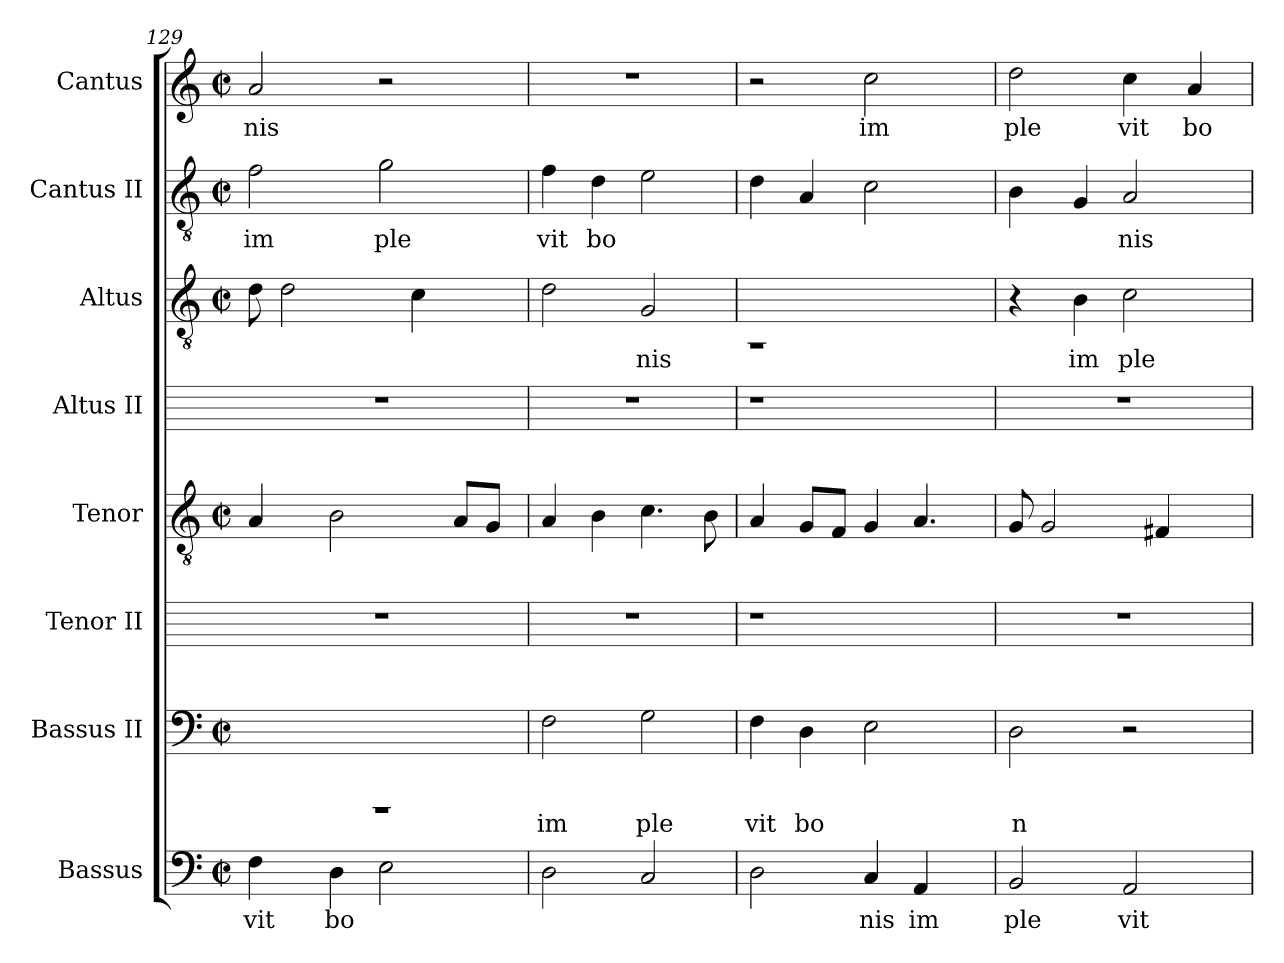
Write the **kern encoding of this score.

**kern	**text	**kern	**text	**kern	**kern	**kern	**kern	**text	**kern	**text	**kern	**text
*part8	*part8	*part7	*part7	*part6	*part5	*part4	*part3	*part3	*part2	*part2	*part1	*part1
*staff8	*staff8	*staff7	*staff7	*staff6	*staff5	*staff4	*staff3	*staff3	*staff2	*staff2	*staff1	*staff1
*I"Bassus	*	*I"Bassus II	*	*I"Tenor II	*I"Tenor	*I"Altus II	*I"Altus	*	*I"Cantus II	*	*I"Cantus	*
*I'Bassus	*	*I'Bassus II	*	*	*I'Tenor	*I'Altus II	*I'Altus	*	*I'Cantus II	*	*I'Cantus	*
!!LO:PB:g=z
*clefF4	*	*clefF4	*	*	*clefGv2	*	*clefGv2	*	*clefGv2	*	*clefG2	*
*M2/2	*	*M2/2	*	*	*M2/2	*	*M2/2	*	*M2/2	*	*M2/2	*
*met(c|)	*	*met(c|)	*	*	*met(c|)	*	*met(c|)	*	*met(c|)	*	*met(c|)	*
=129	=129	=129	=129	=129	=129	=129	=129	=129	=129	=129	=129	=129
!	!LO:LY:b:cj	!LO:N:vis=1	!	!	!	!	!	!	!	!LO:LY:b:cj	!	!LO:LY:b:cj
*	*	*	*	*	*^	*	*	*	*	*	*	*
4F\	vit	1rEEE	.	1r	4A/	8ryy	1r	8d\	.	2f\	im	2a/	nis
.	.	.	.	.	.	16ryy	.	2d\	.	.	.	.	.
.	.	.	.	.	.	64ryy	.	.	.	.	.	.	.
.	.	.	.	.	.	2ryy	.	.	.	.	.	.	.
!	!LO:LY:b	!	!	!	!	!	!	!	!	!	!	!	!
4D\	bo	.	.	.	2B\	.	.	.	.	.	.	.	.
!	!	!	!	!	!	!	!	!	!	!	!LO:LY:b:cj	!	!
2E\	.	.	.	.	.	.	.	.	.	2g\	ple	2r	.
.	.	.	.	.	.	.	.	4c\	.	.	.	.	.
.	.	.	.	.	.	4ryy	.	.	.	.	.	.	.
.	.	.	.	.	8A/L	.	.	.	.	.	.	.	.
.	.	.	.	.	8G/J	.	.	8ryy	.	.	.	.	.
.	.	.	.	.	.	32.ryy	.	.	.	.	.	.	.
=130	=130	=130	=130	=130	=130	=130	=130	=130	=130	=130	=130	=130	=130
!	!	!	!LO:LY:b:cj	!	!	!	!	!	!	!	!LO:LY:b:cj	!	!
*	*	*	*	*	*v	*v	*	*	*	*	*	*	*
2D\	.	2F\	im	1r	4A/	1r	2d\	.	4f\	vit	1r	.
!	!	!	!	!	!	!	!	!	!	!LO:LY:b	!	!
.	.	.	.	.	4B\	.	.	.	4d\	bo	.	.
!	!	!	!LO:LY:b:cj	!	!	!	!	!LO:LY:b:cj	!	!	!	!
2C/	.	2G\	ple	.	4.c\	.	2G/	nis	2e\	.	.	.
.	.	.	.	.	8B\	.	.	.	.	.	.	.
=131	=131	=131	=131	=131	=131	=131	=131	=131	=131	=131	=131	=131
!	!	!	!LO:LY:b:cj	!	!	!	!LO:N:vis=1	!	!	!	!	!
2D\	.	4F\	vit	1r	4A/	1r	1rAA	.	4d\	.	2r	.
!	!	!	!LO:LY:b:cj	!	!	!	!	!	!	!	!	!
.	.	4D\	bo	.	8G/L	.	.	.	4A/	.	.	.
.	.	.	.	.	8F/J	.	.	.	.	.	.	.
!	!LO:LY:b:cj	!	!	!	!	!	!	!	!	!	!	!LO:LY:b:cj
4C/	nis	2E\	.	.	4G/	.	.	.	2c\	.	2cc\	im
!	!LO:LY:b:cj	!	!	!	!	!	!	!	!	!	!	!
4AA/	im	.	.	.	4.A/	.	.	.	.	.	.	.
8ryy	.	8ryy	.	8ryy	.	8ryy	8ryy	.	8ryy	.	8ryy	.
=132	=132	=132	=132	=132	=132	=132	=132	=132	=132	=132	=132	=132
!	!LO:LY:b:cj	!	!LO:LY:b:rj	!	!	!	!	!	!	!	!	!LO:LY:b:cj
2BB/	ple	2D\	n	1r	8G/	1r	4r	.	4B\	.	2dd\	ple
.	.	.	.	.	2G/	.	.	.	.	.	.	.
!	!	!	!	!	!	!	!	!LO:LY:b:cj	!	!	!	!
.	.	.	.	.	.	.	4B\	im	4G/	.	.	.
!	!LO:LY:b:cj	!	!	!	!	!	!	!LO:LY:b:cj	!	!LO:LY:b:cj	!	!LO:LY:b:cj
2AA/	vit	2r	.	.	.	.	2c\	ple	2A/	nis	4cc\	vit
.	.	.	.	.	4F#/	.	.	.	.	.	.	.
!	!	!	!	!	!	!	!	!	!	!	!	!LO:LY:b:cj
.	.	.	.	.	.	.	.	.	.	.	4a/	bo
.	.	.	.	.	8ryy	.	.	.	.	.	.	.
=	=	=	=	=	=	=	=	=	=	=	=	=
*-	*-	*-	*-	*-	*-	*-	*-	*-	*-	*-	*-	*-
